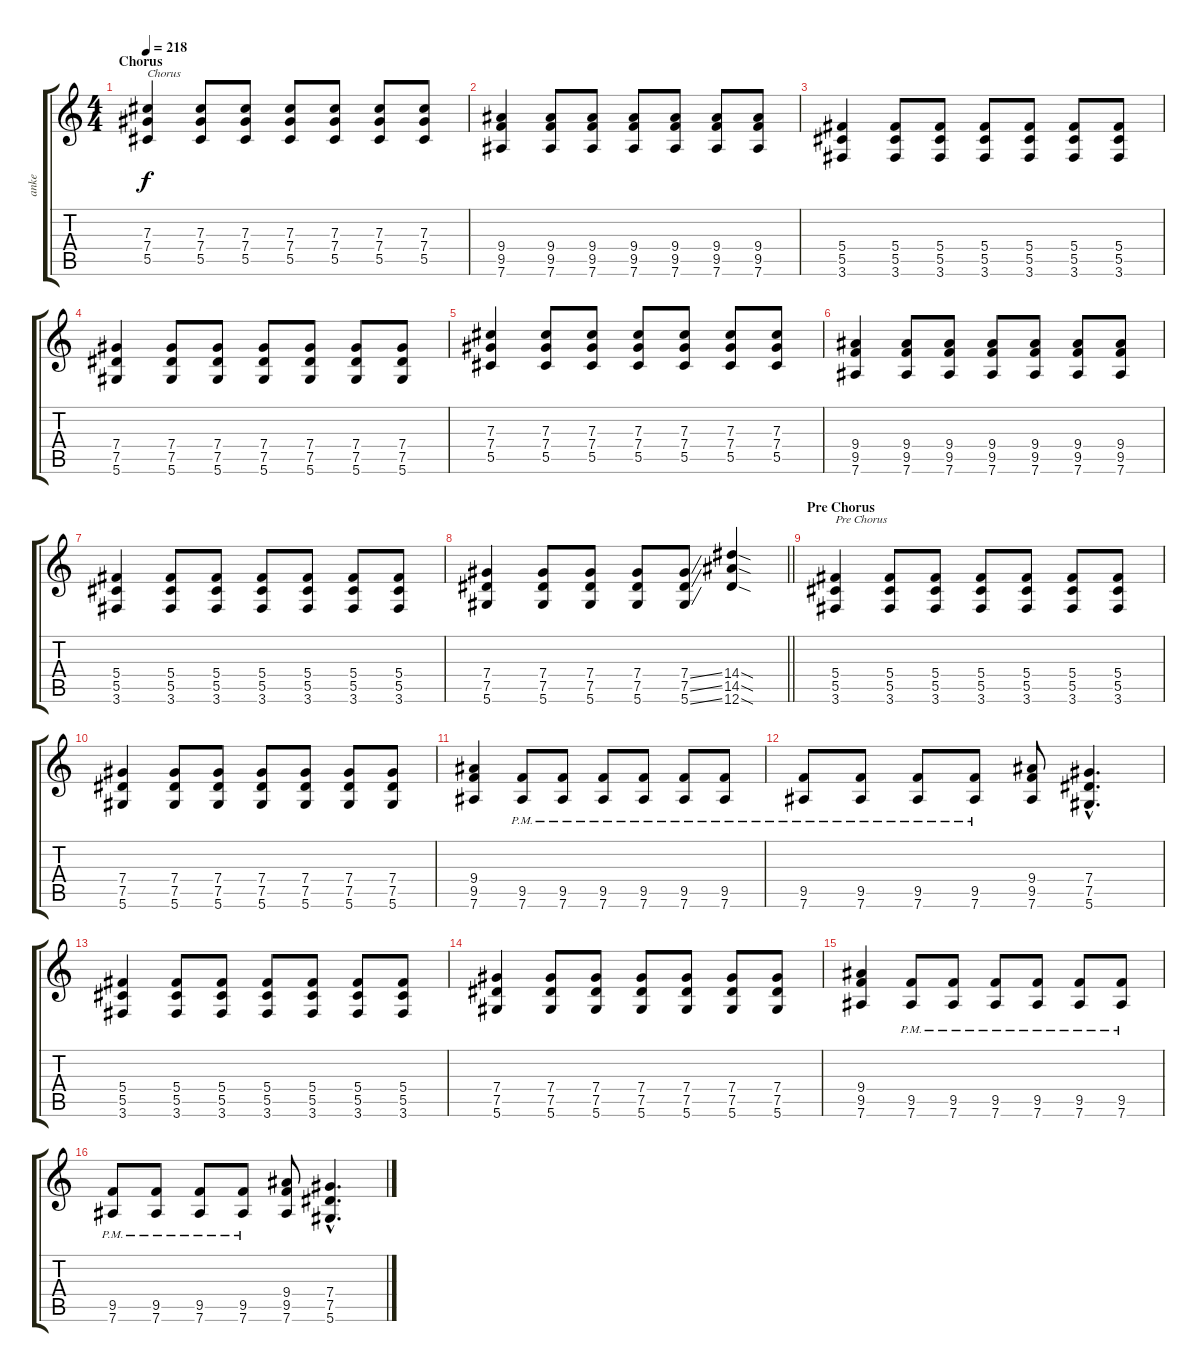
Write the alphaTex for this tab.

\track ("ankenstein" "anke") {instrument distortionguitar}
\staff {score tabs}
\tuning (Eb4 Bb3 Gb3 Db3 Ab2 Eb2) {hide}
\ts (4 4)
\section ("" "Chorus")
\tempo 218
\clef g2
\ks c
(7.3 7.4 5.5).4{txt "Chorus" dy f} (7.3 7.4 5.5).8 (7.3 7.4 5.5).8 (7.3 7.4 5.5).8 (7.3 7.4 5.5).8 (7.3 7.4 5.5).8 (7.3 7.4 5.5).8 |
(9.4 9.5 7.6).4 (9.4 9.5 7.6).8 (9.4 9.5 7.6).8 (9.4 9.5 7.6).8 (9.4 9.5 7.6).8 (9.4 9.5 7.6).8 (9.4 9.5 7.6).8 |
(5.4 5.5 3.6).4 (5.4 5.5 3.6).8 (5.4 5.5 3.6).8 (5.4 5.5 3.6).8 (5.4 5.5 3.6).8 (5.4 5.5 3.6).8 (5.4 5.5 3.6).8 |
(7.4 7.5 5.6).4 (7.4 7.5 5.6).8 (7.4 7.5 5.6).8 (7.4 7.5 5.6).8 (7.4 7.5 5.6).8 (7.4 7.5 5.6).8 (7.4 7.5 5.6).8 |
(7.3 7.4 5.5).4 (7.3 7.4 5.5).8 (7.3 7.4 5.5).8 (7.3 7.4 5.5).8 (7.3 7.4 5.5).8 (7.3 7.4 5.5).8 (7.3 7.4 5.5).8 |
(9.4 9.5 7.6).4 (9.4 9.5 7.6).8 (9.4 9.5 7.6).8 (9.4 9.5 7.6).8 (9.4 9.5 7.6).8 (9.4 9.5 7.6).8 (9.4 9.5 7.6).8 |
(5.4 5.5 3.6).4 (5.4 5.5 3.6).8 (5.4 5.5 3.6).8 (5.4 5.5 3.6).8 (5.4 5.5 3.6).8 (5.4 5.5 3.6).8 (5.4 5.5 3.6).8 |
\barLineRight lightlight
(7.4 7.5 5.6).4 (7.4 7.5 5.6).8 (7.4 7.5 5.6).8 (7.4 7.5 5.6).8 (7.4{ss} 7.5{ss} 5.6{ss}).8 (14.4{sod} 14.5{sod} 12.6{sod}).4 |
\section ("" "Pre Chorus")
(5.4 5.5 3.6).4{txt "Pre Chorus"} (5.4 5.5 3.6).8 (5.4 5.5 3.6).8 (5.4 5.5 3.6).8 (5.4 5.5 3.6).8 (5.4 5.5 3.6).8 (5.4 5.5 3.6).8 |
(7.4 7.5 5.6).4 (7.4 7.5 5.6).8 (7.4 7.5 5.6).8 (7.4 7.5 5.6).8 (7.4 7.5 5.6).8 (7.4 7.5 5.6).8 (7.4 7.5 5.6).8 |
(9.4 9.5 7.6).4 (9.5{pm} 7.6{pm}).8 (9.5{pm} 7.6{pm}).8 (9.5{pm} 7.6{pm}).8 (9.5{pm} 7.6{pm}).8 (9.5{pm} 7.6{pm}).8 (9.5{pm} 7.6{pm}).8 |
(9.5{pm} 7.6{pm}).8 (9.5{pm} 7.6{pm}).8 (9.5{pm} 7.6{pm}).8 (9.5{pm} 7.6{pm}).8 (9.4 9.5 7.6).8 (7.4{hac} 7.5{hac} 5.6{hac}).4{d} |
(5.4 5.5 3.6).4 (5.4 5.5 3.6).8 (5.4 5.5 3.6).8 (5.4 5.5 3.6).8 (5.4 5.5 3.6).8 (5.4 5.5 3.6).8 (5.4 5.5 3.6).8 |
(7.4 7.5 5.6).4 (7.4 7.5 5.6).8 (7.4 7.5 5.6).8 (7.4 7.5 5.6).8 (7.4 7.5 5.6).8 (7.4 7.5 5.6).8 (7.4 7.5 5.6).8 |
(9.4 9.5 7.6).4 (9.5{pm} 7.6{pm}).8 (9.5{pm} 7.6{pm}).8 (9.5{pm} 7.6{pm}).8 (9.5{pm} 7.6{pm}).8 (9.5{pm} 7.6{pm}).8 (9.5{pm} 7.6{pm}).8 |
(9.5{pm} 7.6{pm}).8 (9.5{pm} 7.6{pm}).8 (9.5{pm} 7.6{pm}).8 (9.5{pm} 7.6{pm}).8 (9.4 9.5 7.6).8 (7.4{hac} 7.5{hac} 5.6{hac}).4{d}
